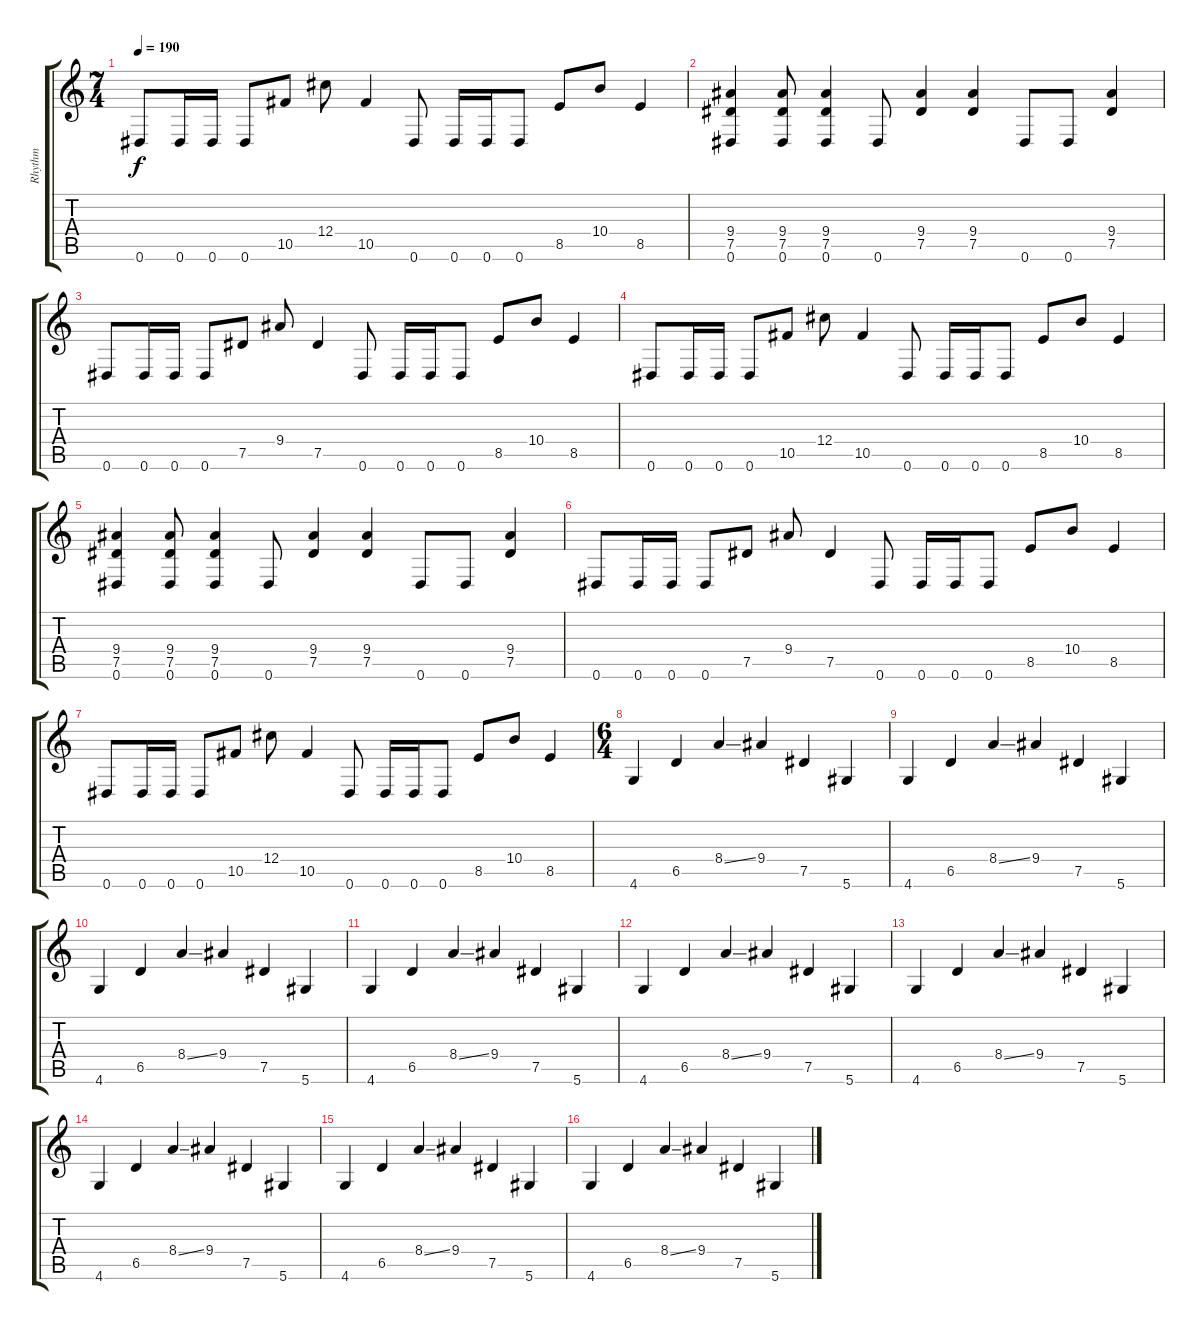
\track ("Rhythm" "Rhythm") {instrument distortionguitar}
\staff {score tabs}
\tuning (Eb4 Bb3 Gb3 Db3 Ab2 Eb2) {hide}
\ts (7 4)
\tempo 190
\clef g2
\ks c
0.6.8{dy f} 0.6.16 0.6.16 0.6.8 10.5.8 12.4.8 10.5.4 0.6.8 0.6.16 0.6.16 0.6.8 8.5.8 10.4.8 8.5.4 |
(9.4 7.5 0.6).4 (9.4 7.5 0.6).8 (9.4 7.5 0.6).4 0.6.8 (9.4 7.5).4 (9.4 7.5).4 0.6.8 0.6.8 (9.4 7.5).4 |
0.6.8 0.6.16 0.6.16 0.6.8 7.5.8 9.4.8 7.5.4 0.6.8 0.6.16 0.6.16 0.6.8 8.5.8 10.4.8 8.5.4 |
0.6.8 0.6.16 0.6.16 0.6.8 10.5.8 12.4.8 10.5.4 0.6.8 0.6.16 0.6.16 0.6.8 8.5.8 10.4.8 8.5.4 |
(9.4 7.5 0.6).4 (9.4 7.5 0.6).8 (9.4 7.5 0.6).4 0.6.8 (9.4 7.5).4 (9.4 7.5).4 0.6.8 0.6.8 (9.4 7.5).4 |
0.6.8 0.6.16 0.6.16 0.6.8 7.5.8 9.4.8 7.5.4 0.6.8 0.6.16 0.6.16 0.6.8 8.5.8 10.4.8 8.5.4 |
0.6.8 0.6.16 0.6.16 0.6.8 10.5.8 12.4.8 10.5.4 0.6.8 0.6.16 0.6.16 0.6.8 8.5.8 10.4.8 8.5.4 |
\ts (6 4)
4.6.4 6.5.4 8.4{ss}.4 9.4.4 7.5.4 5.6.4 |
4.6.4 6.5.4 8.4{ss}.4 9.4.4 7.5.4 5.6.4 |
4.6.4 6.5.4 8.4{ss}.4 9.4.4 7.5.4 5.6.4 |
4.6.4 6.5.4 8.4{ss}.4 9.4.4 7.5.4 5.6.4 |
4.6.4 6.5.4 8.4{ss}.4 9.4.4 7.5.4 5.6.4 |
4.6.4 6.5.4 8.4{ss}.4 9.4.4 7.5.4 5.6.4 |
4.6.4 6.5.4 8.4{ss}.4 9.4.4 7.5.4 5.6.4 |
4.6.4 6.5.4 8.4{ss}.4 9.4.4 7.5.4 5.6.4 |
4.6.4 6.5.4 8.4{ss}.4 9.4.4 7.5.4 5.6.4
